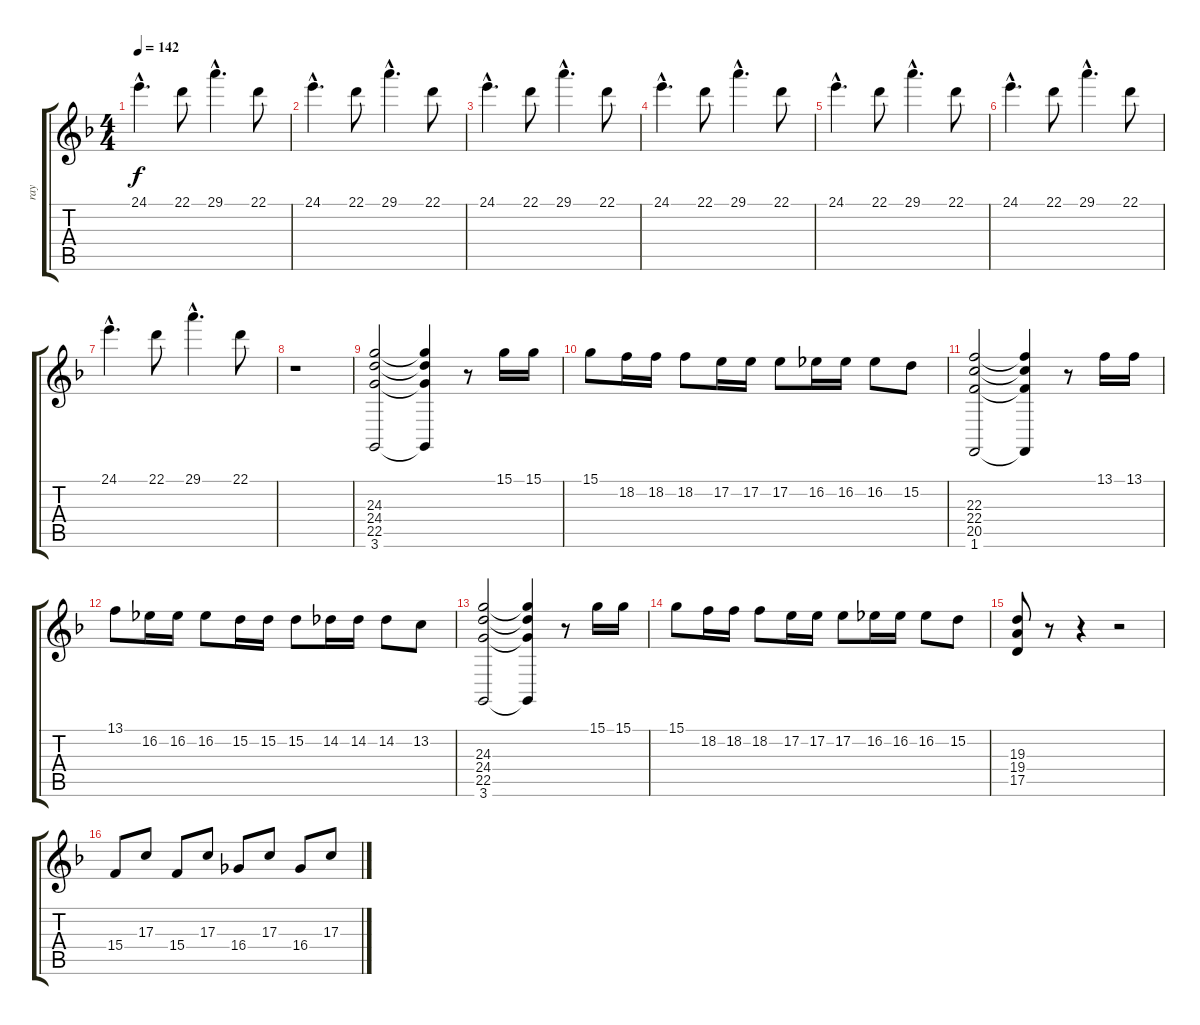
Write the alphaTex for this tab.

\track ("ray" "ray") {instrument churchorgan}
\staff {score tabs}
\tuning (E4 B3 G3 D3 A2 E2) {hide}
\ts (4 4)
\tempo 142
\clef g2
\ks f
24.1{hac}.4{d dy f} 22.1.8 29.1{hac}.4{d} 22.1.8 |
24.1{hac}.4{d} 22.1.8 29.1{hac}.4{d} 22.1.8 |
24.1{hac}.4{d} 22.1.8 29.1{hac}.4{d} 22.1.8 |
24.1{hac}.4{d} 22.1.8 29.1{hac}.4{d} 22.1.8 |
24.1{hac}.4{d} 22.1.8 29.1{hac}.4{d} 22.1.8 |
24.1{hac}.4{d} 22.1.8 29.1{hac}.4{d} 22.1.8 |
24.1{hac}.4{d} 22.1.8 29.1{hac}.4{d} 22.1.8 |
r.1 |
(24.3 24.4 22.5 3.6).2 (24.3{t} 24.4{t} 22.5{t} 3.6{t}).4 r.8 15.1.16 15.1.16 |
15.1.8 18.2.16 18.2.16 18.2.8 17.2.16 17.2.16 17.2.8 16.2.16 16.2.16 16.2.8 15.2.8 |
(22.3 22.4 20.5 1.6).2 (22.3{t} 22.4{t} 20.5{t} 1.6{t}).4 r.8 13.1.16 13.1.16 |
13.1.8 16.2.16 16.2.16 16.2.8 15.2.16 15.2.16 15.2.8 14.2.16 14.2.16 14.2.8 13.2.8 |
(24.3 24.4 22.5 3.6).2 (24.3{t} 24.4{t} 22.5{t} 3.6{t}).4 r.8 15.1.16 15.1.16 |
15.1.8 18.2.16 18.2.16 18.2.8 17.2.16 17.2.16 17.2.8 16.2.16 16.2.16 16.2.8 15.2.8 |
(19.3 19.4 17.5).8 r.8 r.4 r.2 |
15.4.8 17.3.8 15.4.8 17.3.8 16.4.8 17.3.8 16.4.8 17.3.8
